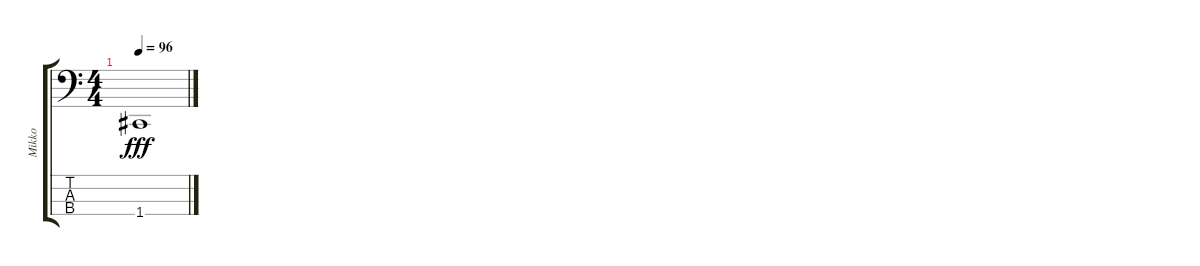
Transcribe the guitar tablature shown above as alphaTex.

\track ("Mikko" "Mikko") {instrument acousticbass}
\staff {score tabs}
\tuning (Eb2 Bb1 F1 C1) {hide}
\ts (4 4)
\tempo 96
\clef f4
\ks c
1.4.1{dy fff}
